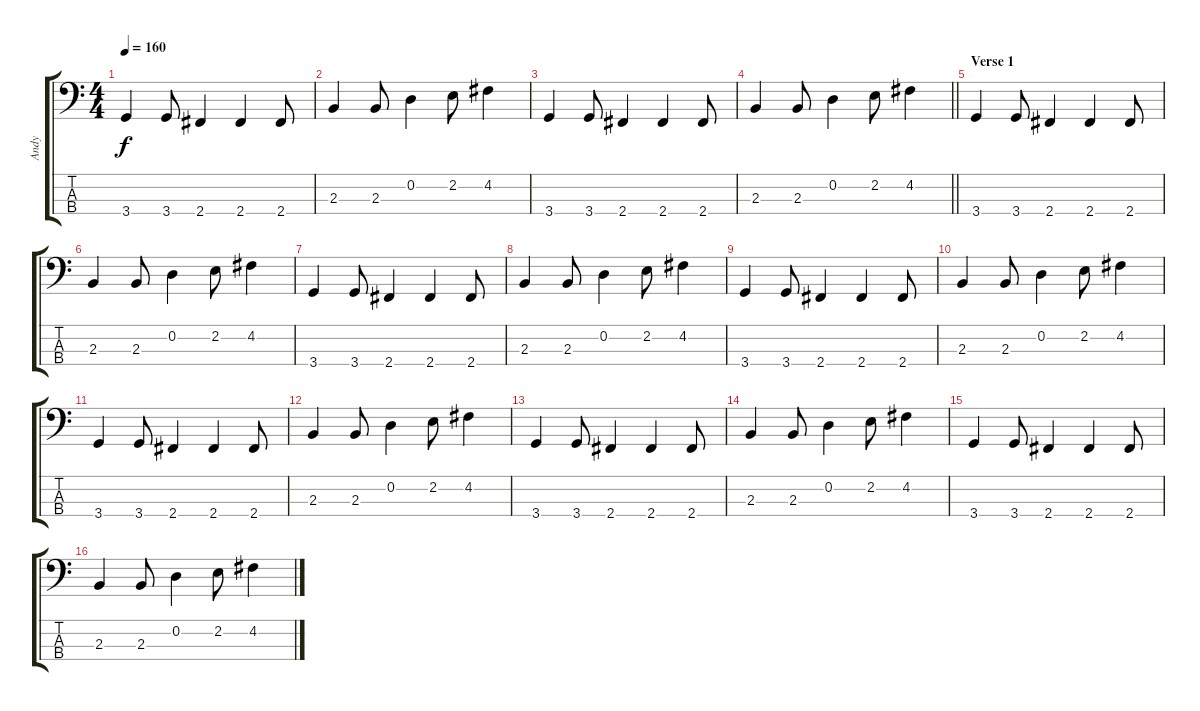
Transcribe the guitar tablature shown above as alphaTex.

\track ("Andy" "Andy") {instrument electricbassfinger}
\staff {score tabs}
\tuning (G2 D2 A1 E1) {hide}
\ts (4 4)
\tempo 160
\clef f4
\ks c
3.4.4{dy f} 3.4.8 2.4.4 2.4.4 2.4.8 |
2.3.4 2.3.8 0.2.4 2.2.8 4.2.4 |
3.4.4 3.4.8 2.4.4 2.4.4 2.4.8 |
\barLineRight lightlight
2.3.4 2.3.8 0.2.4 2.2.8 4.2.4 |
\section ("" "Verse 1")
3.4.4 3.4.8 2.4.4 2.4.4 2.4.8 |
2.3.4 2.3.8 0.2.4 2.2.8 4.2.4 |
3.4.4 3.4.8 2.4.4 2.4.4 2.4.8 |
2.3.4 2.3.8 0.2.4 2.2.8 4.2.4 |
3.4.4 3.4.8 2.4.4 2.4.4 2.4.8 |
2.3.4 2.3.8 0.2.4 2.2.8 4.2.4 |
3.4.4 3.4.8 2.4.4 2.4.4 2.4.8 |
2.3.4 2.3.8 0.2.4 2.2.8 4.2.4 |
3.4.4 3.4.8 2.4.4 2.4.4 2.4.8 |
2.3.4 2.3.8 0.2.4 2.2.8 4.2.4 |
3.4.4 3.4.8 2.4.4 2.4.4 2.4.8 |
2.3.4 2.3.8 0.2.4 2.2.8 4.2.4
